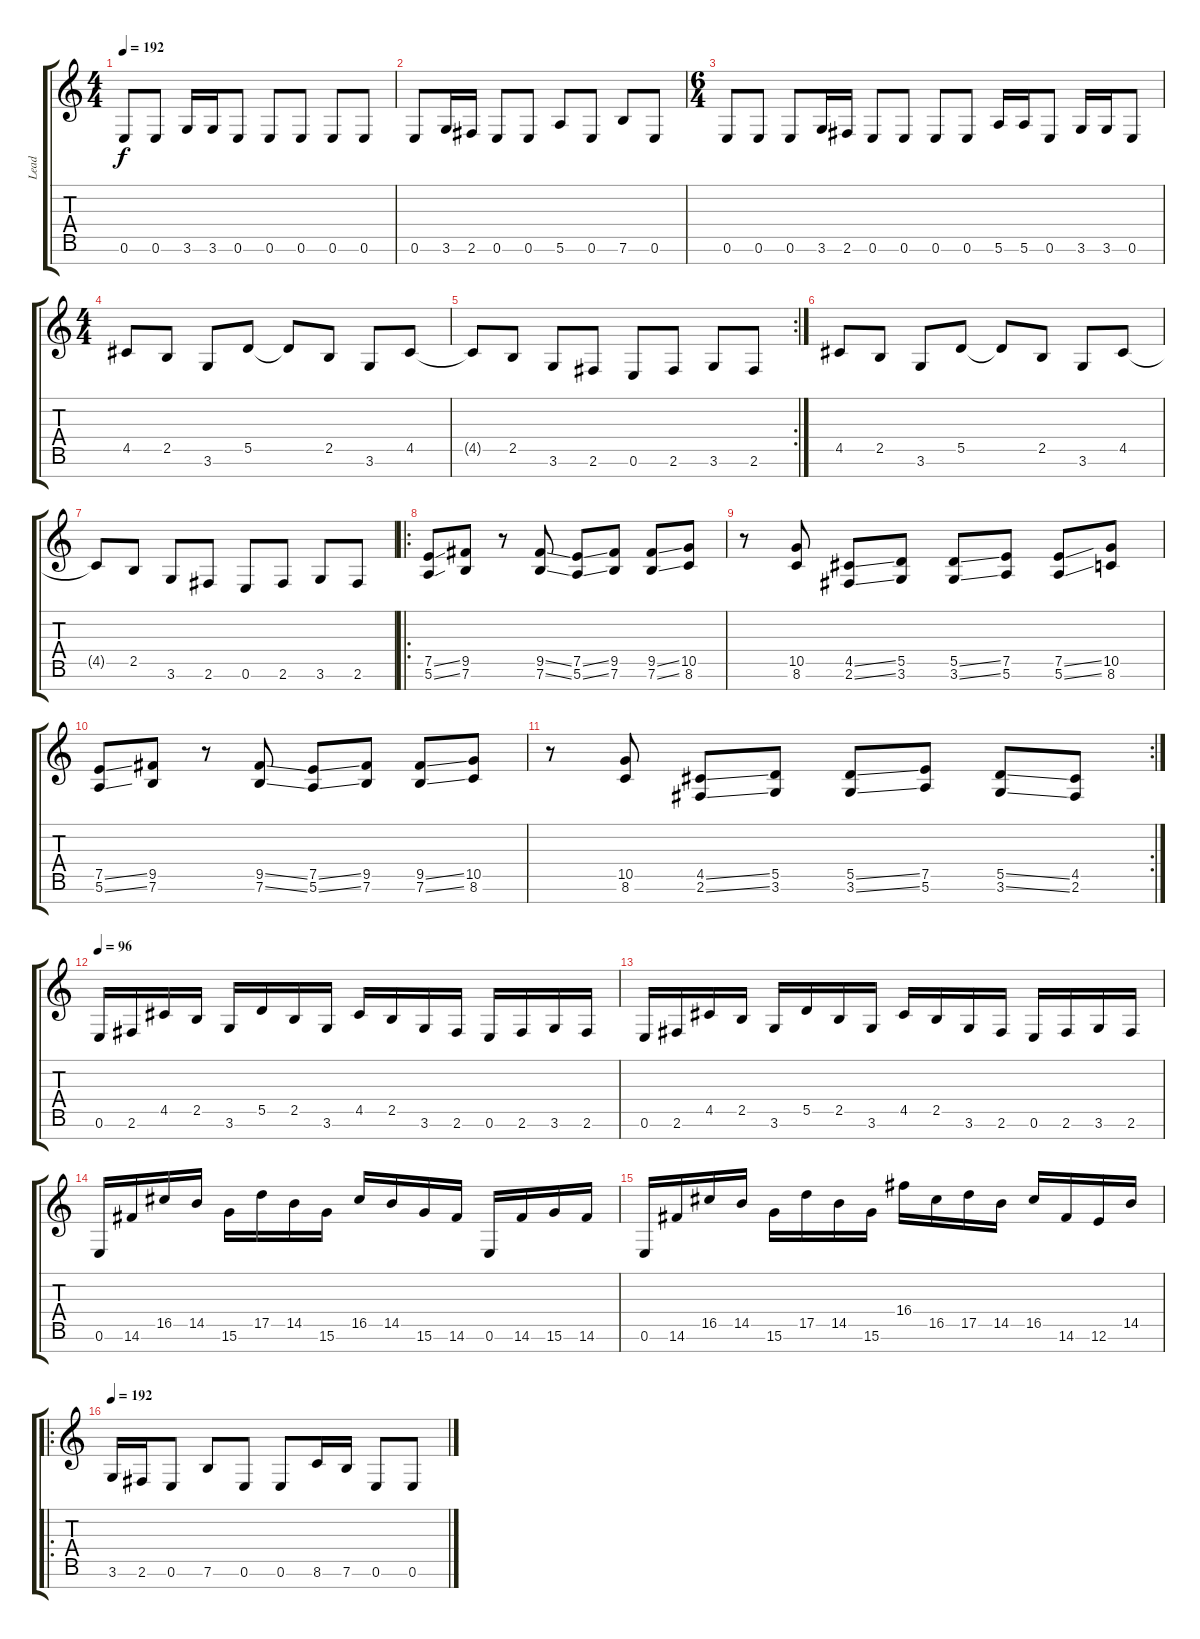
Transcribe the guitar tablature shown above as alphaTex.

\track ("Lead" "Lead") {instrument distortionguitar}
\staff {score tabs}
\tuning (E4 B3 G3 D3 A2 E2 B1) {hide}
\ts (4 4)
\tempo 192
\clef g2
\ks c
0.6.8{dy f} 0.6.8 3.6.16 3.6.16 0.6.8 0.6.8 0.6.8 0.6.8 0.6.8 |
0.6.8 3.6.16 2.6.16 0.6.8 0.6.8 5.6.8 0.6.8 7.6.8 0.6.8 |
\ts (6 4)
0.6.8 0.6.8 0.6.8 3.6.16 2.6.16 0.6.8 0.6.8 0.6.8 0.6.8 5.6.16 5.6.16 0.6.8 3.6.16 3.6.16 0.6.8 |
\ts (4 4)
4.5.8 2.5.8 3.6.8 5.5.8 5.5{t}.8 2.5.8 3.6.8 4.5.8 |
\rc 2
4.5{t}.8 2.5.8 3.6.8 2.6.8 0.6.8 2.6.8 3.6.8 2.6.8 |
4.5.8 2.5.8 3.6.8 5.5.8 5.5{t}.8 2.5.8 3.6.8 4.5.8 |
4.5{t}.8 2.5.8 3.6.8 2.6.8 0.6.8 2.6.8 3.6.8 2.6.8 |
\ro
(7.5{ss} 5.6{ss}).8 (9.5 7.6).8 r.8 (9.5{ss} 7.6{ss}).8 (7.5{ss} 5.6{ss}).8 (9.5 7.6).8 (9.5{ss} 7.6{ss}).8 (10.5 8.6).8 |
r.8 (10.5 8.6).8 (4.5{ss} 2.6{ss}).8 (5.5 3.6).8 (5.5{ss} 3.6{ss}).8 (7.5 5.6).8 (7.5{ss} 5.6{ss}).8 (10.5 8.6).8 |
(7.5{ss} 5.6{ss}).8 (9.5 7.6).8 r.8 (9.5{ss} 7.6{ss}).8 (7.5{ss} 5.6{ss}).8 (9.5 7.6).8 (9.5{ss} 7.6{ss}).8 (10.5 8.6).8 |
\rc 2
r.8 (10.5 8.6).8 (4.5{ss} 2.6{ss}).8 (5.5 3.6).8 (5.5{ss} 3.6{ss}).8 (7.5 5.6).8 (5.5{ss} 3.6{ss}).8 (4.5 2.6).8 |
\tempo 96
0.6.16 2.6.16 4.5.16 2.5.16 3.6.16 5.5.16 2.5.16 3.6.16 4.5.16 2.5.16 3.6.16 2.6.16 0.6.16 2.6.16 3.6.16 2.6.16 |
0.6.16 2.6.16 4.5.16 2.5.16 3.6.16 5.5.16 2.5.16 3.6.16 4.5.16 2.5.16 3.6.16 2.6.16 0.6.16 2.6.16 3.6.16 2.6.16 |
0.6.16 14.6.16 16.5.16 14.5.16 15.6.16 17.5.16 14.5.16 15.6.16 16.5.16 14.5.16 15.6.16 14.6.16 0.6.16 14.6.16 15.6.16 14.6.16 |
0.6.16 14.6.16 16.5.16 14.5.16 15.6.16 17.5.16 14.5.16 15.6.16 16.4.16 16.5.16 17.5.16 14.5.16 16.5.16 14.6.16 12.6.16 14.5.16 |
\ro
\tempo 192
3.6.16 2.6.16 0.6.8 7.6.8 0.6.8 0.6.8 8.6.16 7.6.16 0.6.8 0.6.8
